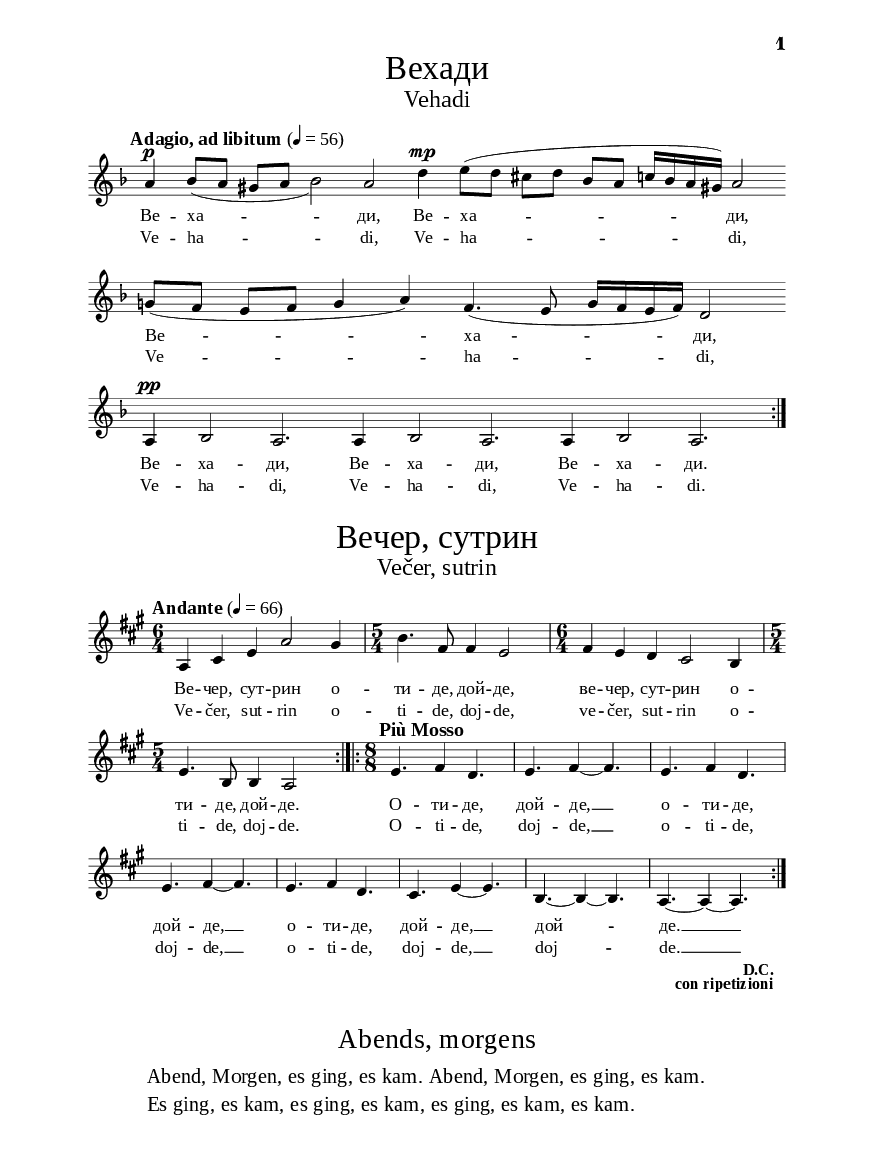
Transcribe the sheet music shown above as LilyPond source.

\version "2.24.3"

% include paper part and global functions
\include "include/globals.ily"

\bookpart {
  \label #'ref083_1
  \tocItem \markup "Вехади – Vehadi"
  \include "include/bookpart-paper.ily"
  \score {
    \include "include/score-layout.ily"

    \new Voice \absolute {
      \clef treble
      \key d \minor
      \tempoFunc "Adagio, ad libitum" 4 "56"
      \override Staff.BarLine.gap = 0.5
      \autoBeamOff
      \omit Score.TimeSignature
      \cadenzaOn % allows custom bar lines

      \slurDown a'4^\p bes'8 [ ( a'] gis' [a'] bes'2 ) \slurNeutral  a' d''4^\mp   e''8 ( [d''] cis'' [d''] bes' [a'] c''16 [bes' a' gis'!] ) a'2   \break

      \time 10/4 g'8 ([ f'] e' [f'] g'4 a' ) f'4. ( e'8 g'16 [f' e' f'] ) d'2 \break

      a4^\pp  bes2 a2. a4  bes2 a2. a4  bes2 a2. \bar ":|." \break
    }

    \addlyrics {
      Ве -- ха -- ди, Ве -- ха -- ди, Ве -- ха -- ди,
      Ве -- ха -- ди, Ве -- ха -- ди, Ве -- ха -- ди.
    }
    \addlyrics {
      Ve -- ha -- di, Ve -- ha -- di, Ve -- ha -- di,
      Ve -- ha -- di, Ve -- ha -- di, Ve -- ha -- di.
    }
    \header {
      title = \titleFunc "Вехади" "Vehadi"
    }

    \midi{}

  } % score
  %

  \markup \empty-two

  \include "include/bookpart-paper.ily"
  \label #'ref083_2
  \tocItem \markup "Вечер, сутрин – Večer, sutrin"
  \score {
    \include "include/score-layout.ily"

    \new Voice \absolute {
      \clef treble
      \key a \major
      \time 6/4
      \tempoFunc "Andante" 4 "66"
      \autoBeamOff

      a4 cis' e' a'2 gis'4 |  \time 5/4  b'4. fis'8 fis'4 e'2 | \time 6/4  fis'4 e' d' cis'2 b4 \break |

      \time 5/4  e'4. b8 b4 a2 | \bar ":|.|:" \time 8/8 \tempo  "   Più Mosso"

      e'4. fis'4 d'4. | e'4. fis'4 ~ fis'4. | e'4. fis'4 d'4. \break |

      e'4. fis'4 ~ fis'4. |e'4. fis'4 d'4. | cis'4. e'4 ~ e'4. | b4. ~ b4 ~ b4. | a4. ~ a4 ~ a4. | \bar ":|."


    }

    \addlyrics {
      Ве -- чер,
      сут -- рин о -- ти -- де, дой -- де, ве -- чер,
      сут -- рин о -- ти -- де, дой -- де. О -- ти --
      де, дой -- де, __ о -- ти -- де, дой -- де, __ о -- ти
      -- де, дой -- де, __ дой -- де. __}

      \addlyrics {
        Ve -- čer,
        sut -- rin o -- ti -- de, doj -- de, ve -- čer,
        sut -- rin o -- ti -- de, doj -- de. O -- ti --
        de, doj -- de, __ o -- ti -- de, doj -- de, __ o -- ti
        -- de, doj -- de, __ doj -- de. __}
        \header {
          title = \titleFunc "Вечер, сутрин" "Večer, sutrin"
        }

        \midi{}

      } % score

      \markup \empty-one
      \markup \dc-two "D.C." "con ripetizioni"


      \markup \empty-two
      % include foreign translation(s) of the song
      \version "2.24.3"

\markup \fill-line { \fontsize #deTitleFontSize "Abends, morgens" }

\markup \null
\markup \null

\markup \abs-fontsize #10 {
  \override #`(baseline-skip . ,deCoupletBaselineSkip)
\hspace #5
  \column {

    \line { "   " Abend, Morgen, es ging, es kam. Abend, Morgen, es ging, es kam.}
    \line { "   " Es ging, es kam, es ging, es kam, es ging, es kam, es kam.}

  }
}




    } % bookpart
